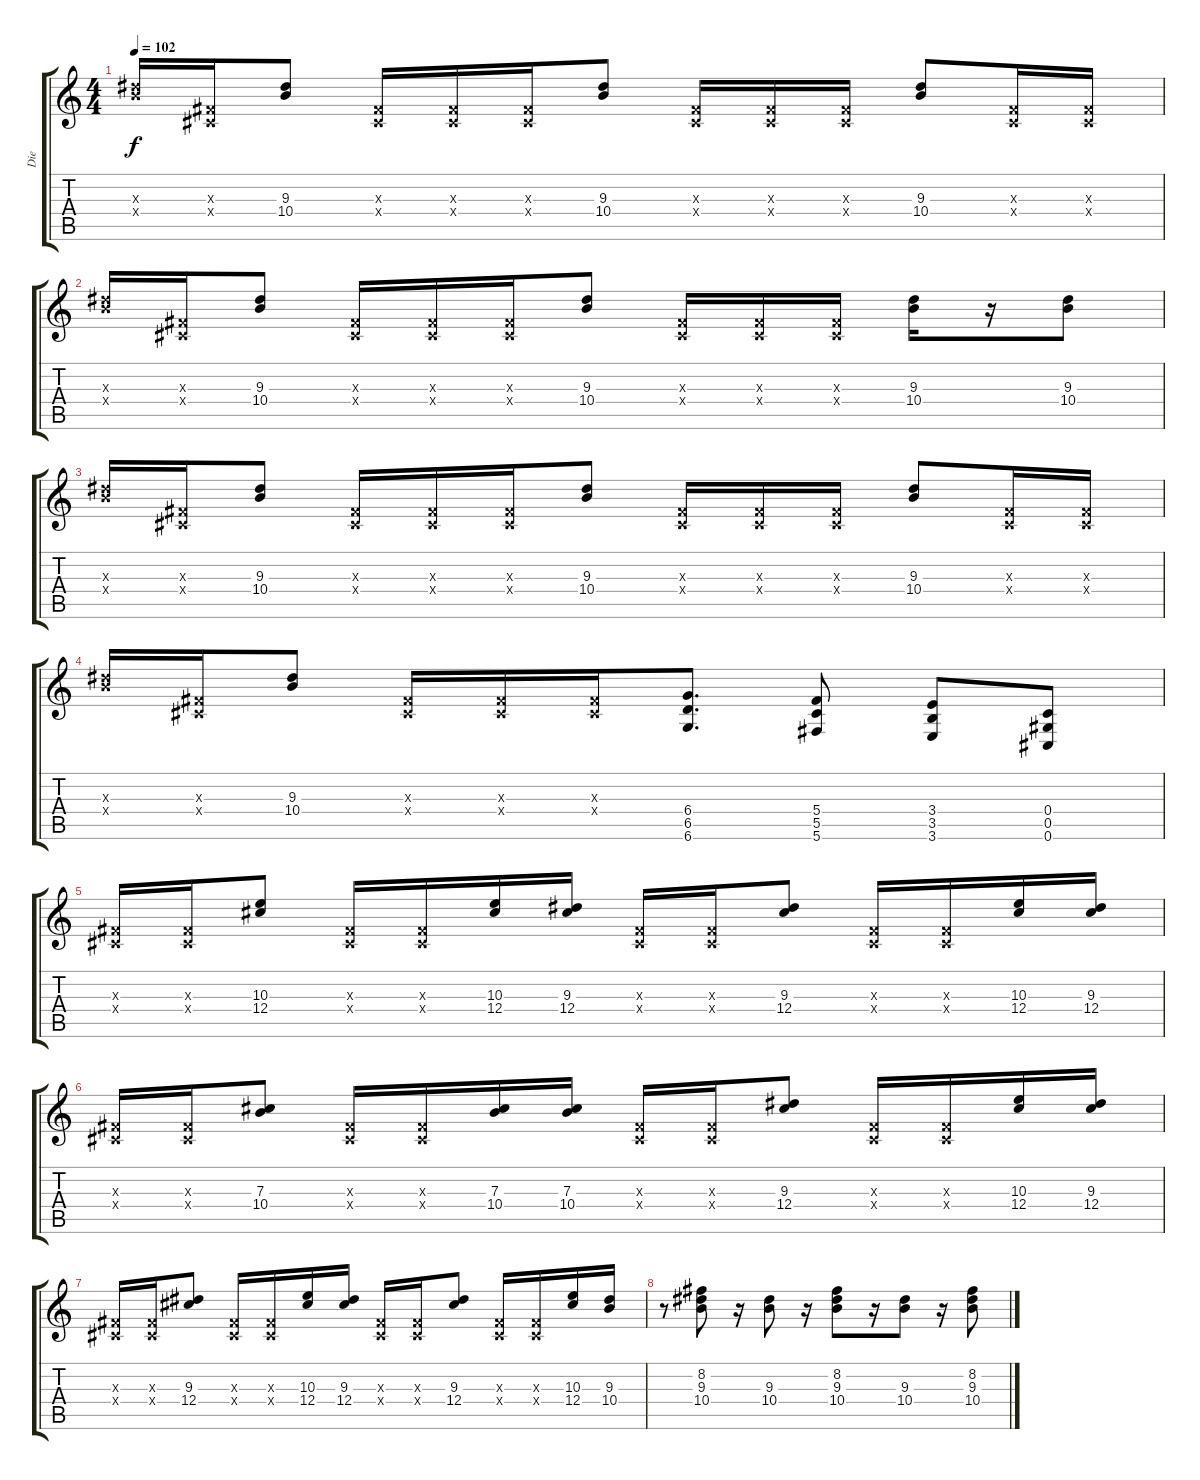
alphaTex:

\track ("Die" "Die") {instrument distortionguitar}
\staff {score tabs}
\tuning (Eb4 Bb3 Gb3 Db3 Ab2 Db2) {hide}
\ts (4 4)
\tempo 102
\clef g2
\ks c
(9.3{x} 10.4{x}).16{dy f} (0.3{x} 0.4{x}).16 (9.3 10.4).8 (0.3{x} 0.4{x}).16 (0.3{x} 0.4{x}).16 (0.3{x} 0.4{x}).16 (9.3 10.4).8 (0.3{x} 0.4{x}).16 (0.3{x} 0.4{x}).16 (0.3{x} 0.4{x}).16 (9.3 10.4).8 (0.3{x} 0.4{x}).16 (0.3{x} 0.4{x}).16 |
(9.3{x} 10.4{x}).16 (0.3{x} 0.4{x}).16 (9.3 10.4).8 (0.3{x} 0.4{x}).16 (0.3{x} 0.4{x}).16 (0.3{x} 0.4{x}).16 (9.3 10.4).8 (0.3{x} 0.4{x}).16 (0.3{x} 0.4{x}).16 (0.3{x} 0.4{x}).16 (9.3 10.4).16 r.16 (9.3 10.4).8 |
(9.3{x} 10.4{x}).16 (0.3{x} 0.4{x}).16 (9.3 10.4).8 (0.3{x} 0.4{x}).16 (0.3{x} 0.4{x}).16 (0.3{x} 0.4{x}).16 (9.3 10.4).8 (0.3{x} 0.4{x}).16 (0.3{x} 0.4{x}).16 (0.3{x} 0.4{x}).16 (9.3 10.4).8 (0.3{x} 0.4{x}).16 (0.3{x} 0.4{x}).16 |
(9.3{x} 10.4{x}).16 (0.3{x} 0.4{x}).16 (9.3 10.4).8 (0.3{x} 0.4{x}).16 (0.3{x} 0.4{x}).16 (0.3{x} 0.4{x}).16 (6.4 6.5 6.6).8{d} (5.4 5.5 5.6).8 (3.4 3.5 3.6).8 (0.4 0.5 0.6).8 |
(0.3{x} 0.4{x}).16 (0.3{x} 0.4{x}).16 (10.3 12.4).8 (0.3{x} 0.4{x}).16 (0.3{x} 0.4{x}).16 (10.3 12.4).16 (9.3 12.4).16 (0.3{x} 0.4{x}).16 (0.3{x} 0.4{x}).16 (9.3 12.4).8 (0.3{x} 0.4{x}).16 (0.3{x} 0.4{x}).16 (10.3 12.4).16 (9.3 12.4).16 |
(0.3{x} 0.4{x}).16 (0.3{x} 0.4{x}).16 (7.3 10.4).8 (0.3{x} 0.4{x}).16 (0.3{x} 0.4{x}).16 (7.3 10.4).16 (7.3 10.4).16 (0.3{x} 0.4{x}).16 (0.3{x} 0.4{x}).16 (9.3 12.4).8 (0.3{x} 0.4{x}).16 (0.3{x} 0.4{x}).16 (10.3 12.4).16 (9.3 12.4).16 |
(0.3{x} 0.4{x}).16 (0.3{x} 0.4{x}).16 (9.3 12.4).8 (0.3{x} 0.4{x}).16 (0.3{x} 0.4{x}).16 (10.3 12.4).16 (9.3 12.4).16 (0.3{x} 0.4{x}).16 (0.3{x} 0.4{x}).16 (9.3 12.4).8 (0.3{x} 0.4{x}).16 (0.3{x} 0.4{x}).16 (10.3 12.4).16 (9.3 10.4).16 |
r.8 (8.2 9.3 10.4).8 r.16 (9.3 10.4).8 r.16 (8.2 9.3 10.4).8 r.16 (9.3 10.4).8 r.16 (8.2 9.3 10.4).8
